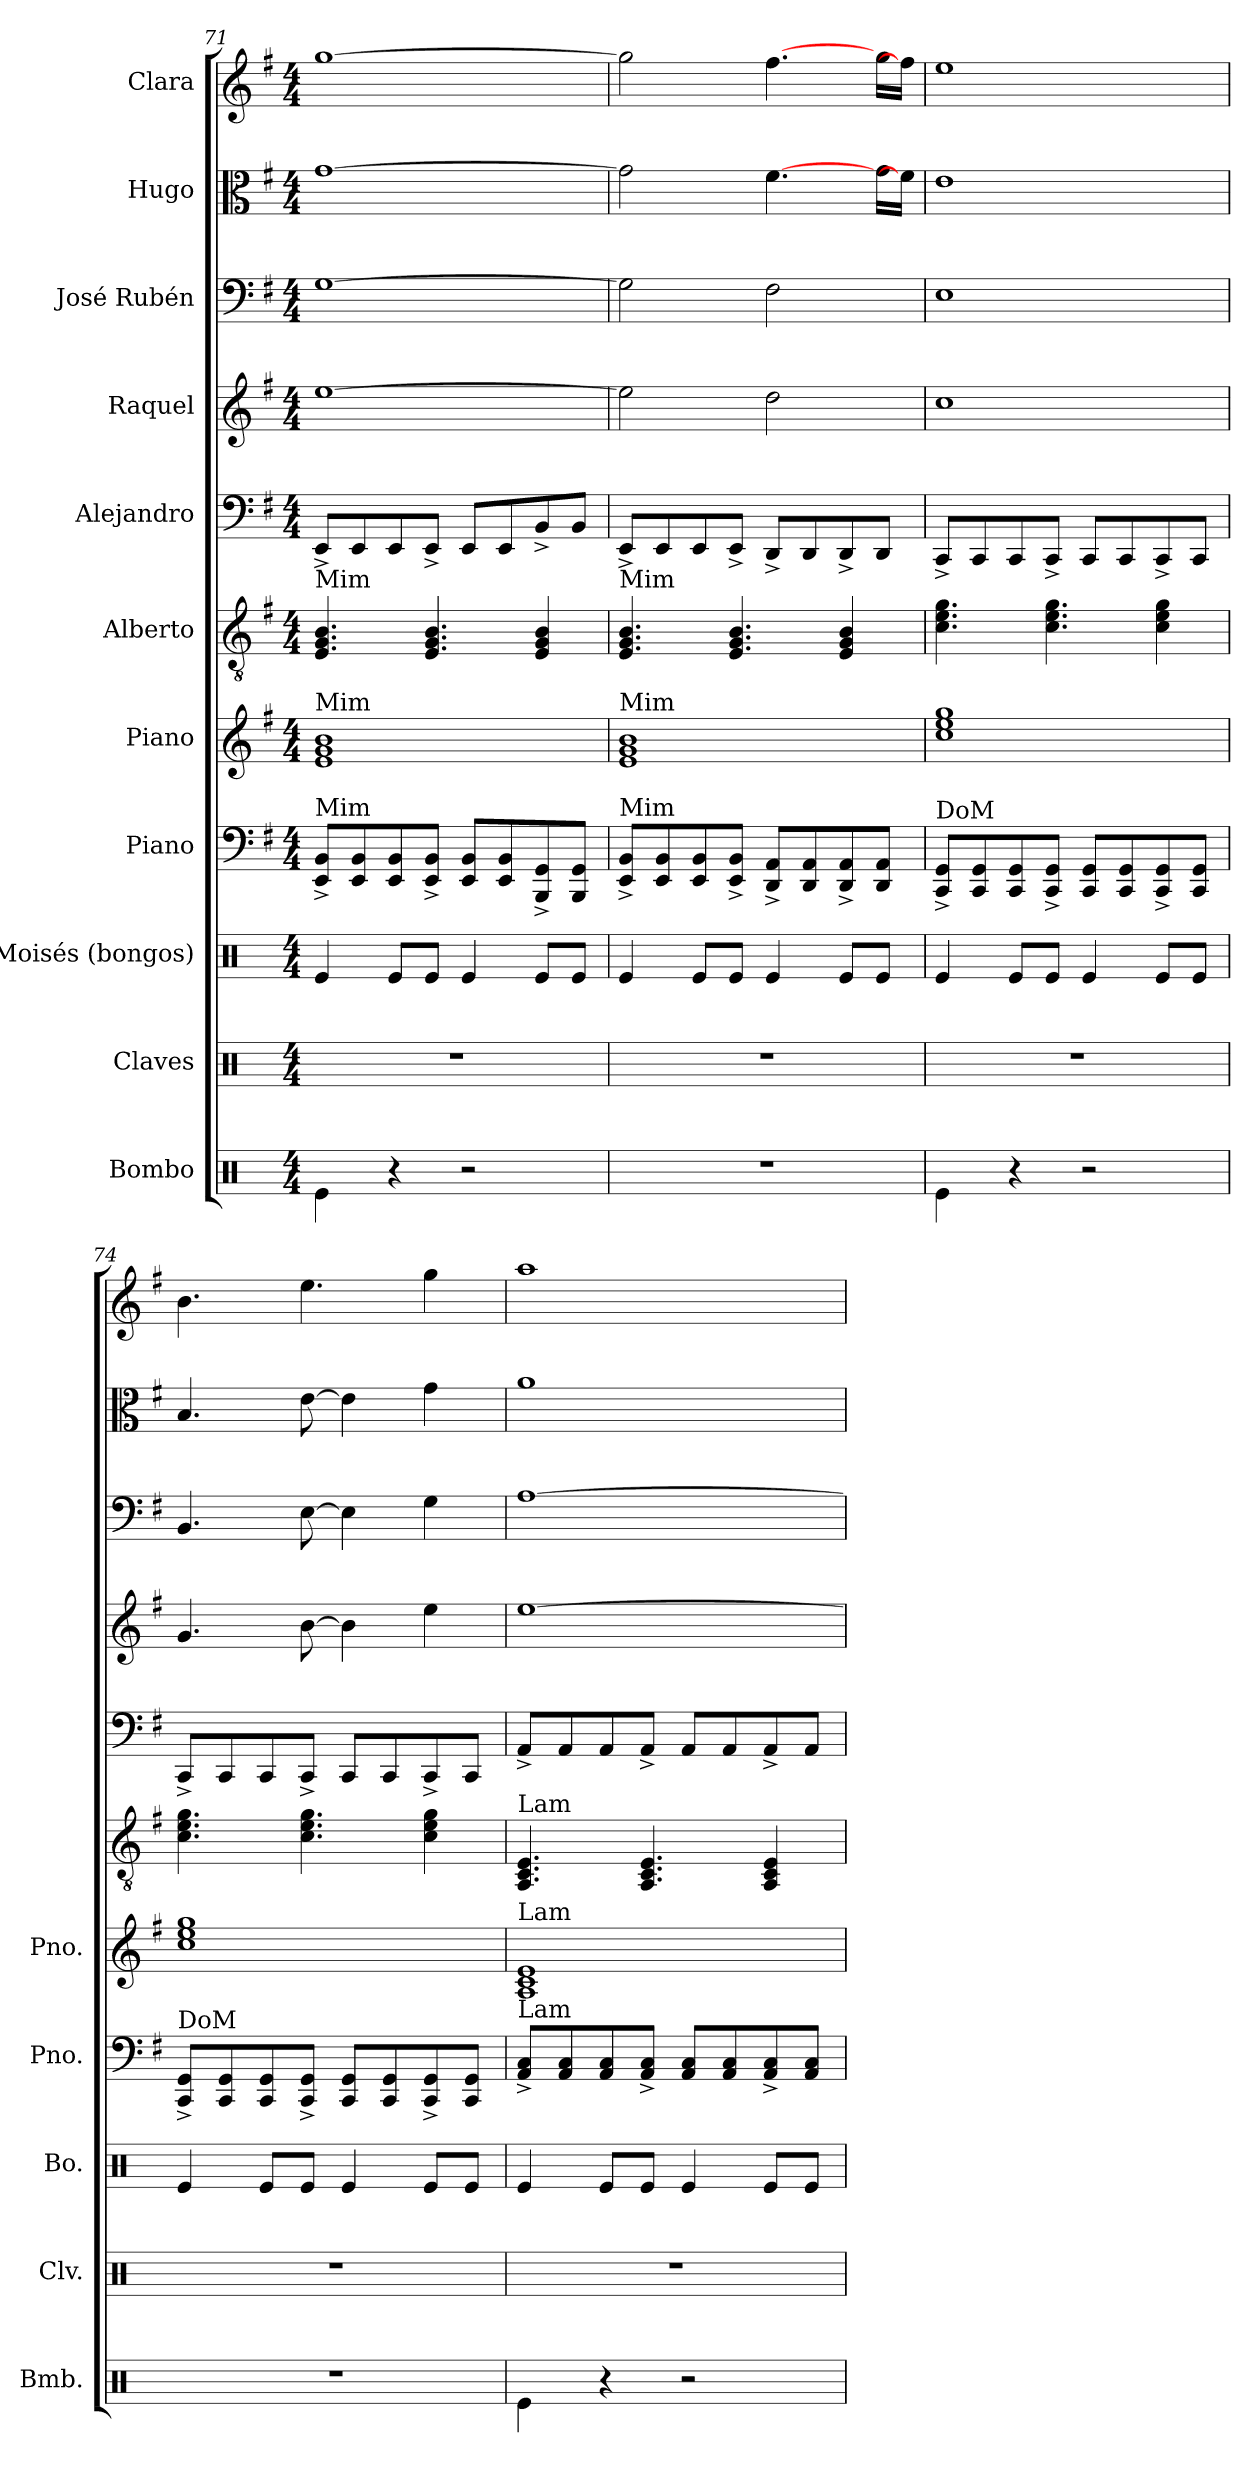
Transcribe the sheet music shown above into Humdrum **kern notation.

**kern	**kern	**kern	**kern	**kern	**kern	**kern	**kern	**kern	**kern	**kern
*part11	*part10	*part9	*part8	*part7	*part6	*part5	*part4	*part3	*part2	*part1
*staff11	*staff10	*staff9	*staff8	*staff7	*staff6	*staff5	*staff4	*staff3	*staff2	*staff1
*I"Bombo	*I"Claves	*I"Moisés (bongos)	*I"Piano	*I"Piano	*I"Alberto	*I"Alejandro	*I"Raquel	*I"José Rubén	*I"Hugo	*I"Clara
*I'Bmb.	*I'Clv.	*I'Bo.	*I'Pno.	*I'Pno.	*	*	*	*	*	*
*clefX	*clefX	*clefX	*clefF4	*clefG2	*clefGv2	*clefF4	*clefG2	*clefF4	*clefC3	*clefG2
*k[]	*k[]	*k[]	*k[f#]	*k[f#]	*k[f#]	*k[f#]	*k[f#]	*k[f#]	*k[f#]	*k[f#]
*M4/4	*M4/4	*M4/4	*M4/4	*M4/4	*M4/4	*M4/4	*M4/4	*M4/4	*M4/4	*M4/4
=71	=71	=71	=71	=71	=71	=71	=71	=71	=71	=71
!	!	!	!	!	!LO:TX:a:t=Mim	!	!	!	!	!
!	!	!	!	!LO:TX:a:t=Mim	!	!	!	!	!	!
!	!	!	!LO:TX:a:t=Mim	!	!	!	!	!	!	!
4Re\	1r	4Re/	8EE/^ 8BB/^L	1e 1g 1b	4.E/ 4.G/ 4.B/	8EE^/L	[1ee	[1G	[1g	[1gg
.	.	.	8EE/ 8BB/	.	.	8EE/	.	.	.	.
4r	.	8Re/L	8EE/ 8BB/	.	.	8EE/	.	.	.	.
.	.	8Re/J	8EE/^ 8BB/^J	.	4.E/ 4.G/ 4.B/	8EE^/J	.	.	.	.
2r	.	4Re/	8EE/ 8BB/L	.	.	8EE/L	.	.	.	.
.	.	.	8EE/ 8BB/	.	.	8EE/	.	.	.	.
.	.	8Re/L	8BBB/^ 8GG/^	.	4E/ 4G/ 4B/	8BB^/	.	.	.	.
.	.	8Re/J	8BBB/ 8GG/J	.	.	8BB/J	.	.	.	.
!!LO:PB:g=z
=72	=72	=72	=72	=72	=72	=72	=72	=72	=72	=72
!	!	!	!	!	!LO:TX:a:t=Mim	!	!	!	!	!
!	!	!	!	!LO:TX:a:t=Mim	!	!	!	!	!	!
!	!	!	!LO:TX:a:t=Mim	!	!	!	!	!	!	!
1r	1r	4Re/	8EE/^ 8BB/^L	1e 1g 1b	4.E/ 4.G/ 4.B/	8EE^/L	2ee\]	2G\]	2g\]	2gg\]
.	.	.	8EE/ 8BB/	.	.	8EE/	.	.	.	.
.	.	8Re/L	8EE/ 8BB/	.	.	8EE/	.	.	.	.
.	.	8Re/J	8EE/^ 8BB/^J	.	4.E/ 4.G/ 4.B/	8EE^/J	.	.	.	.
.	.	4Re/	8DD/^ 8AA/^L	.	.	8DD^/L	2dd\	2F#\	[4.f#\	[4.ff#\
.	.	.	8DD/ 8AA/	.	.	8DD/	.	.	.	.
.	.	8Re/L	8DD/^ 8AA/^	.	4E/ 4G/ 4B/	8DD^/	.	.	.	.
.	.	8Re/J	8DD/ 8AA/J	.	.	8DD/J	.	.	16g\LL	16gg\LL
.	.	.	.	.	.	.	.	.	16f#\JJ]	16ff#\JJ]
=73	=73	=73	=73	=73	=73	=73	=73	=73	=73	=73
!	!	!	!LO:TX:a:t=DoM	!	!	!	!	!	!	!
4Re\	1r	4Re/	8CC/^ 8GG/^L	1cc 1ee 1gg	4.c\ 4.e\ 4.g\	8CC^/L	1cc	1E	1e	1ee
.	.	.	8CC/ 8GG/	.	.	8CC/	.	.	.	.
4r	.	8Re/L	8CC/ 8GG/	.	.	8CC/	.	.	.	.
.	.	8Re/J	8CC/^ 8GG/^J	.	4.c\ 4.e\ 4.g\	8CC^/J	.	.	.	.
2r	.	4Re/	8CC/ 8GG/L	.	.	8CC/L	.	.	.	.
.	.	.	8CC/ 8GG/	.	.	8CC/	.	.	.	.
.	.	8Re/L	8CC/^ 8GG/^	.	4c\ 4e\ 4g\	8CC^/	.	.	.	.
.	.	8Re/J	8CC/ 8GG/J	.	.	8CC/J	.	.	.	.
=74	=74	=74	=74	=74	=74	=74	=74	=74	=74	=74
!	!	!	!LO:TX:a:t=DoM	!	!	!	!	!	!	!
1r	1r	4Re/	8CC/^ 8GG/^L	1cc 1ee 1gg	4.c\ 4.e\ 4.g\	8CC^/L	4.g/	4.BB/	4.B/	4.b\
.	.	.	8CC/ 8GG/	.	.	8CC/	.	.	.	.
.	.	8Re/L	8CC/ 8GG/	.	.	8CC/	.	.	.	.
.	.	8Re/J	8CC/^ 8GG/^J	.	4.c\ 4.e\ 4.g\	8CC^/J	[8b\	[8E\	[8e\	4.ee\
.	.	4Re/	8CC/ 8GG/L	.	.	8CC/L	4b\]	4E\]	4e\]	.
.	.	.	8CC/ 8GG/	.	.	8CC/	.	.	.	.
.	.	8Re/L	8CC/^ 8GG/^	.	4c\ 4e\ 4g\	8CC^/	4ee\	4G\	4g\	4gg\
.	.	8Re/J	8CC/ 8GG/J	.	.	8CC/J	.	.	.	.
=75	=75	=75	=75	=75	=75	=75	=75	=75	=75	=75
!	!	!	!	!	!LO:TX:a:t=Lam	!	!	!	!	!
!	!	!	!	!LO:TX:a:t=Lam	!	!	!	!	!	!
!	!	!	!LO:TX:a:t=Lam	!	!	!	!	!	!	!
4Re\	1r	4Re/	8AA/^ 8C/^L	1A 1c 1e	4.AA/ 4.C/ 4.E/	8AA^/L	[1ee	[1A	1a	1aa
.	.	.	8AA/ 8C/	.	.	8AA/	.	.	.	.
4r	.	8Re/L	8AA/ 8C/	.	.	8AA/	.	.	.	.
.	.	8Re/J	8AA/^ 8C/^J	.	4.AA/ 4.C/ 4.E/	8AA^/J	.	.	.	.
2r	.	4Re/	8AA/ 8C/L	.	.	8AA/L	.	.	.	.
.	.	.	8AA/ 8C/	.	.	8AA/	.	.	.	.
.	.	8Re/L	8AA/^ 8C/^	.	4AA/ 4C/ 4E/	8AA^/	.	.	.	.
.	.	8Re/J	8AA/ 8C/J	.	.	8AA/J	.	.	.	.
=	=	=	=	=	=	=	=	=	=	=
*-	*-	*-	*-	*-	*-	*-	*-	*-	*-	*-
